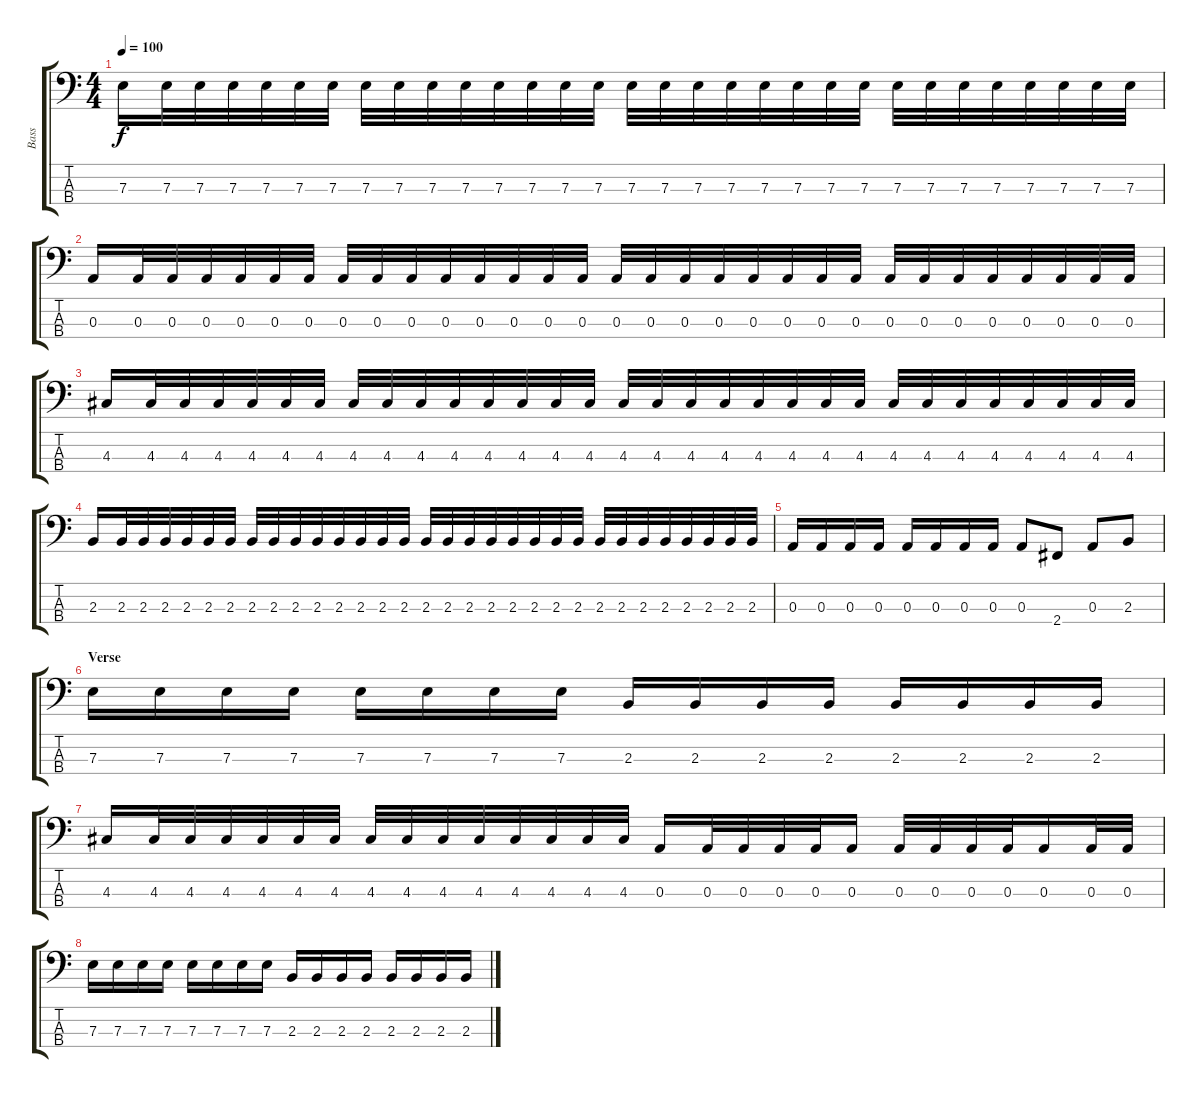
\track ("Bass" "Bass") {instrument electricbassfinger}
\staff {score tabs}
\tuning (G2 D2 A1 E1) {hide}
\ts (4 4)
\section ("" "")
\tempo 100
\clef f4
\ks c
7.3.16{dy f} 7.3.32 7.3.32 7.3.32 7.3.32 7.3.32 7.3.32 7.3.32 7.3.32 7.3.32 7.3.32 7.3.32 7.3.32 7.3.32 7.3.32 7.3.32 7.3.32 7.3.32 7.3.32 7.3.32 7.3.32 7.3.32 7.3.32 7.3.32 7.3.32 7.3.32 7.3.32 7.3.32 7.3.32 7.3.32 7.3.32 |
0.3.16 0.3.32 0.3.32 0.3.32 0.3.32 0.3.32 0.3.32 0.3.32 0.3.32 0.3.32 0.3.32 0.3.32 0.3.32 0.3.32 0.3.32 0.3.32 0.3.32 0.3.32 0.3.32 0.3.32 0.3.32 0.3.32 0.3.32 0.3.32 0.3.32 0.3.32 0.3.32 0.3.32 0.3.32 0.3.32 0.3.32 |
4.3.16 4.3.32 4.3.32 4.3.32 4.3.32 4.3.32 4.3.32 4.3.32 4.3.32 4.3.32 4.3.32 4.3.32 4.3.32 4.3.32 4.3.32 4.3.32 4.3.32 4.3.32 4.3.32 4.3.32 4.3.32 4.3.32 4.3.32 4.3.32 4.3.32 4.3.32 4.3.32 4.3.32 4.3.32 4.3.32 4.3.32 |
2.3.16 2.3.32 2.3.32 2.3.32 2.3.32 2.3.32 2.3.32 2.3.32 2.3.32 2.3.32 2.3.32 2.3.32 2.3.32 2.3.32 2.3.32 2.3.32 2.3.32 2.3.32 2.3.32 2.3.32 2.3.32 2.3.32 2.3.32 2.3.32 2.3.32 2.3.32 2.3.32 2.3.32 2.3.32 2.3.32 2.3.32 |
0.3.16 0.3.16 0.3.16 0.3.16 0.3.16 0.3.16 0.3.16 0.3.16 0.3.8 2.4.8 0.3.8 2.3.8 |
\section ("" "Verse")
7.3.16 7.3.16 7.3.16 7.3.16 7.3.16 7.3.16 7.3.16 7.3.16 2.3.16 2.3.16 2.3.16 2.3.16 2.3.16 2.3.16 2.3.16 2.3.16 |
4.3.16 4.3.32 4.3.32 4.3.32 4.3.32 4.3.32 4.3.32 4.3.32 4.3.32 4.3.32 4.3.32 4.3.32 4.3.32 4.3.32 4.3.32 0.3.16 0.3.32 0.3.32 0.3.32 0.3.32 0.3.16 0.3.32 0.3.32 0.3.32 0.3.32 0.3.16 0.3.32 0.3.32 |
7.3.16 7.3.16 7.3.16 7.3.16 7.3.16 7.3.16 7.3.16 7.3.16 2.3.16 2.3.16 2.3.16 2.3.16 2.3.16 2.3.16 2.3.16 2.3.16
